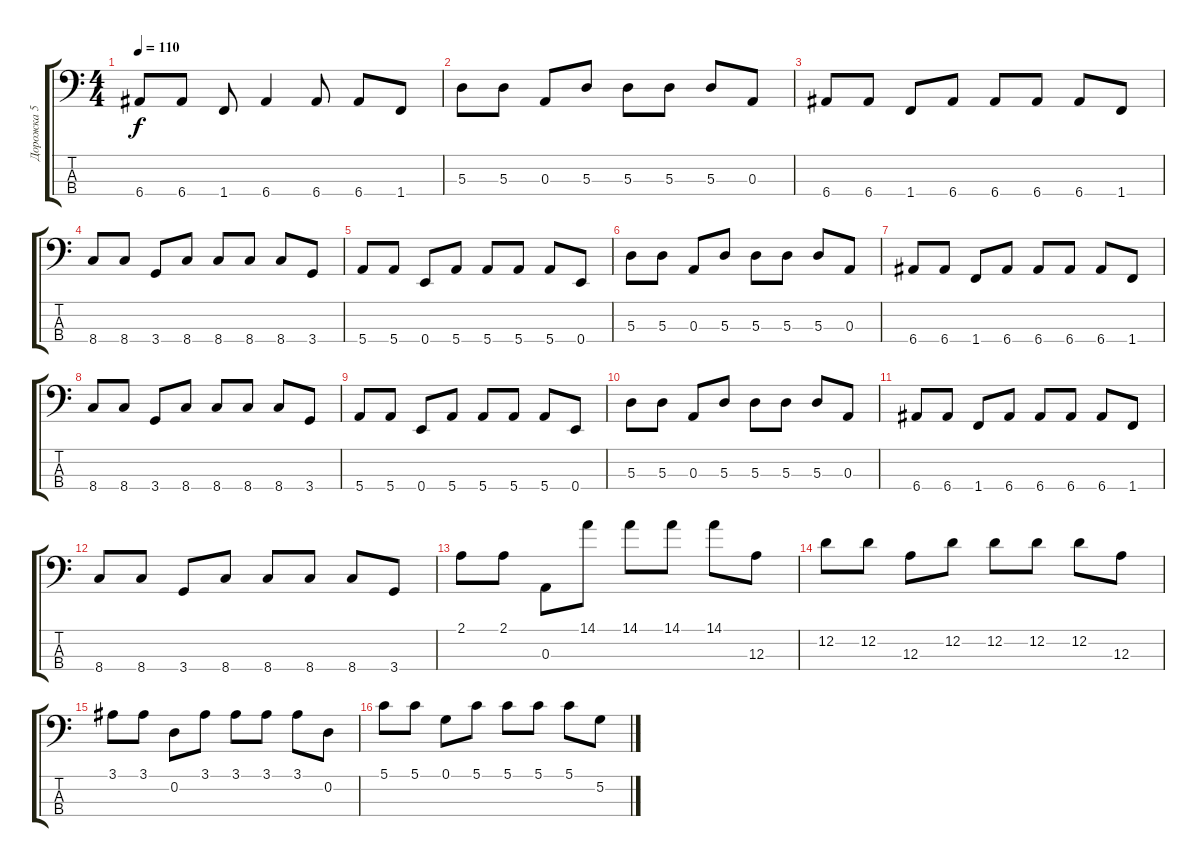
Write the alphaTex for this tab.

\track ("Дорожка 5" "Дорожка 5") {instrument electricbassfinger}
\staff {score tabs}
\tuning (G2 D2 A1 E1) {hide}
\ts (4 4)
\tempo 110
\clef f4
\ks c
6.4.8{dy f} 6.4.8 1.4.8 6.4.4 6.4.8 6.4.8 1.4.8 |
5.3.8 5.3.8 0.3.8 5.3.8 5.3.8 5.3.8 5.3.8 0.3.8 |
6.4.8 6.4.8 1.4.8 6.4.8 6.4.8 6.4.8 6.4.8 1.4.8 |
8.4.8 8.4.8 3.4.8 8.4.8 8.4.8 8.4.8 8.4.8 3.4.8 |
5.4.8 5.4.8 0.4.8 5.4.8 5.4.8 5.4.8 5.4.8 0.4.8 |
5.3.8 5.3.8 0.3.8 5.3.8 5.3.8 5.3.8 5.3.8 0.3.8 |
6.4.8 6.4.8 1.4.8 6.4.8 6.4.8 6.4.8 6.4.8 1.4.8 |
8.4.8 8.4.8 3.4.8 8.4.8 8.4.8 8.4.8 8.4.8 3.4.8 |
5.4.8 5.4.8 0.4.8 5.4.8 5.4.8 5.4.8 5.4.8 0.4.8 |
5.3.8 5.3.8 0.3.8 5.3.8 5.3.8 5.3.8 5.3.8 0.3.8 |
6.4.8 6.4.8 1.4.8 6.4.8 6.4.8 6.4.8 6.4.8 1.4.8 |
8.4.8 8.4.8 3.4.8 8.4.8 8.4.8 8.4.8 8.4.8 3.4.8 |
2.1.8 2.1.8 0.3.8 14.1.8 14.1.8 14.1.8 14.1.8 12.3.8 |
12.2.8 12.2.8 12.3.8 12.2.8 12.2.8 12.2.8 12.2.8 12.3.8 |
3.1.8 3.1.8 0.2.8 3.1.8 3.1.8 3.1.8 3.1.8 0.2.8 |
5.1.8 5.1.8 0.1.8 5.1.8 5.1.8 5.1.8 5.1.8 5.2.8
